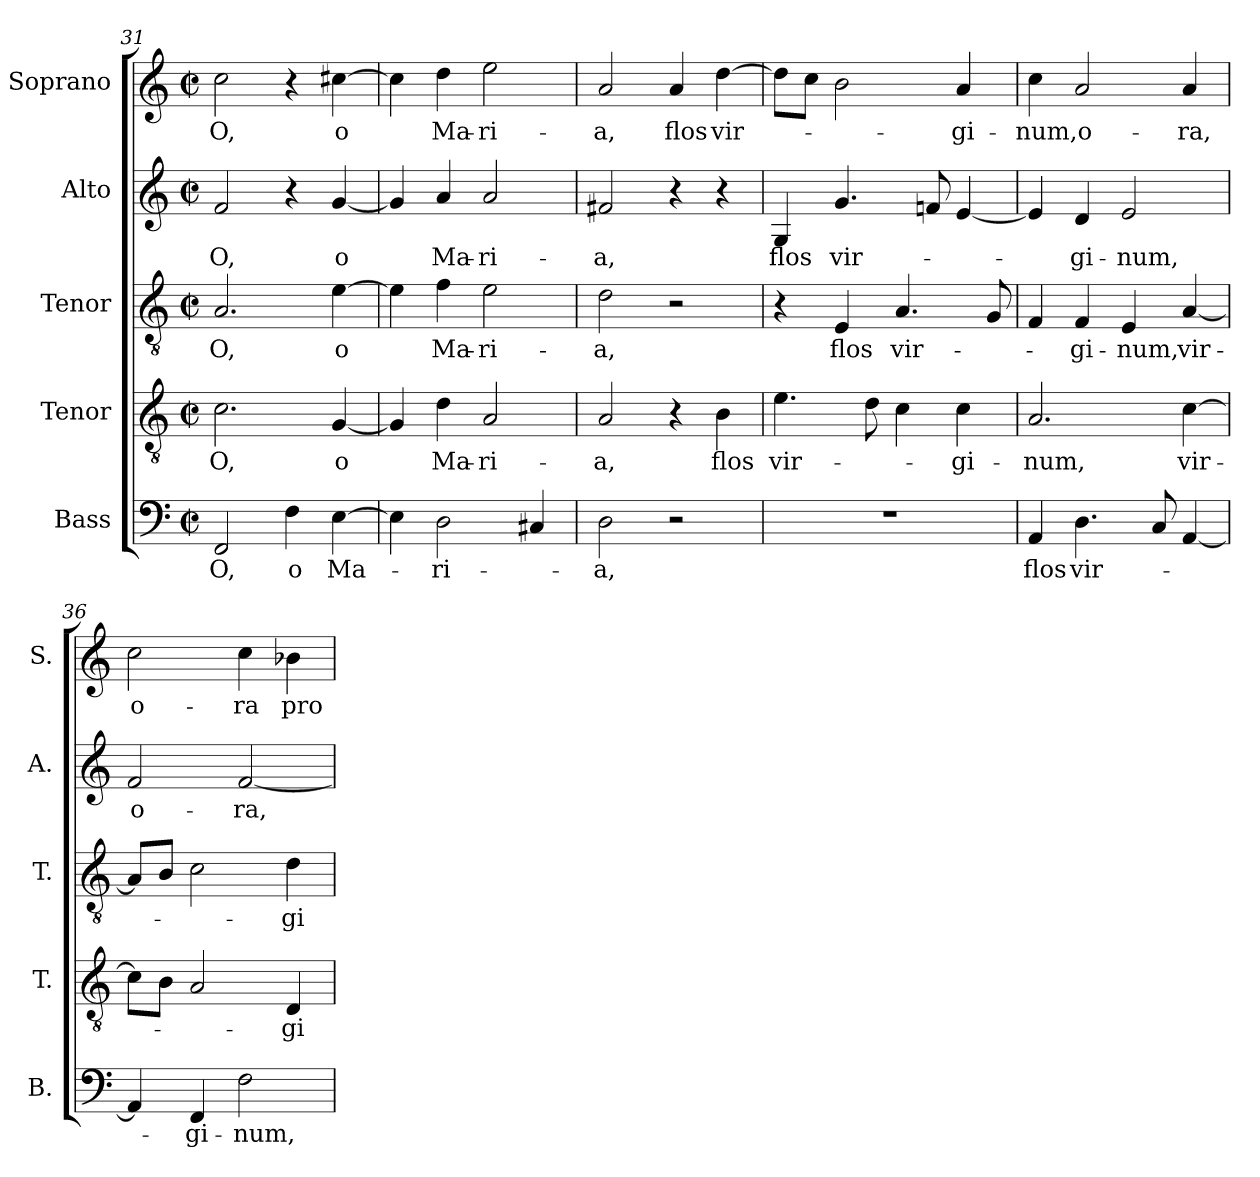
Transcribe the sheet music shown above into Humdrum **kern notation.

**kern	**text	**kern	**text	**kern	**text	**kern	**text	**kern	**text
*part5	*part5	*part4	*part4	*part3	*part3	*part2	*part2	*part1	*part1
*staff5	*staff5	*staff4	*staff4	*staff3	*staff3	*staff2	*staff2	*staff1	*staff1
*I"Bass	*	*I"Tenor	*	*I"Tenor	*	*I"Alto	*	*I"Soprano	*
*I'B.	*	*I'T.	*	*I'T.	*	*I'A.	*	*I'S.	*
*clefF4	*	*clefGv2	*	*clefGv2	*	*clefG2	*	*clefG2	*
*	*	*ITrd7c12	*	*ITrd7c12	*	*	*	*	*
*k[]	*	*k[]	*	*k[]	*	*k[]	*	*k[]	*
*C:	*	*C:	*	*C:	*	*C:	*	*C:	*
*M2/2	*	*M2/2	*	*M2/2	*	*M2/2	*	*M2/2	*
*met(c|)	*	*met(c|)	*	*met(c|)	*	*met(c|)	*	*met(c|)	*
=31	=31	=31	=31	=31	=31	=31	=31	=31	=31
!	!LO:LY:b:color=#000000	!	!	!	!	!	!	!	!
!	!	!	!LO:LY:b:color=#000000	!	!	!	!	!	!
!	!	!	!	!	!LO:LY:b:color=#000000	!	!	!	!
!	!	!	!	!	!	!	!LO:LY:b:color=#000000	!	!
!	!	!	!	!	!	!	!	!	!LO:LY:b:color=#000000
2FFi/	O,	2.Ci\	O,	2.AAi/	O,	2fi/	O,	2cci\	O,
!	!LO:LY:b:color=#000000	!	!	!	!	!	!	!	!
4Fi\	o	.	.	.	.	4r	.	4r	.
!	!LO:LY:b:color=#000000	!	!	!	!	!	!	!	!
!	!	!	!LO:LY:b:color=#000000	!	!	!	!	!	!
!	!	!	!	!	!LO:LY:b:color=#000000	!	!	!	!
!	!	!	!	!	!	!	!LO:LY:b:color=#000000	!	!
!	!	!	!	!	!	!	!	!	!LO:LY:b:color=#000000
[4Ei\	Ma-	[4GGi/	o	[4Ei\	o	[4gi/	o	[4cc#Xi\	o
=32	=32	=32	=32	=32	=32	=32	=32	=32	=32
4Ei\]	.	4GGi/]	.	4Ei\]	.	4gi/]	.	4cc#i\]	.
!	!LO:LY:b:color=#000000	!	!	!	!	!	!	!	!
!	!	!	!LO:LY:b:color=#000000	!	!	!	!	!	!
!	!	!	!	!	!LO:LY:b:color=#000000	!	!	!	!
!	!	!	!	!	!	!	!LO:LY:b:color=#000000	!	!
!	!	!	!	!	!	!	!	!	!LO:LY:b:color=#000000
2Di\	-ri-	4Di\	Ma-	4Fi\	Ma-	4ai/	Ma-	4ddi\	Ma-
!	!	!	!LO:LY:b:color=#000000	!	!	!	!	!	!
!	!	!	!	!	!LO:LY:b:color=#000000	!	!	!	!
!	!	!	!	!	!	!	!LO:LY:b:color=#000000	!	!
!	!	!	!	!	!	!	!	!	!LO:LY:b:color=#000000
.	.	2AAi/	-ri-	2Ei\	-ri-	2ai/	-ri-	2eei\	-ri-
4C#Xi/	.	.	.	.	.	.	.	.	.
!!LO:PB:g=z
=33	=33	=33	=33	=33	=33	=33	=33	=33	=33
!	!LO:LY:b:color=#000000	!	!	!	!	!	!	!	!
!	!	!	!LO:LY:b:color=#000000	!	!	!	!	!	!
!	!	!	!	!	!LO:LY:b:color=#000000	!	!	!	!
!	!	!	!	!	!	!	!LO:LY:b:color=#000000	!	!
!	!	!	!	!	!	!	!	!	!LO:LY:b:color=#000000
2Di\	-a,	2AAi/	-a,	2Di\	-a,	2f#Xi/	-a,	2ai/	-a,
!	!	!	!	!	!	!	!	!	!LO:LY:b:color=#000000
2r	.	4r	.	2r	.	4r	.	4ai/	flos
!	!	!	!LO:LY:b:color=#000000	!	!	!	!	!	!
!	!	!	!	!	!	!	!	!	!LO:LY:b:color=#000000
.	.	4BBi\	flos	.	.	4r	.	[4ddi\	vir-
=34	=34	=34	=34	=34	=34	=34	=34	=34	=34
!	!	!	!LO:LY:b:color=#000000	!	!	!	!	!	!
!	!	!	!	!	!	!	!LO:LY:b:color=#000000	!	!
1r	.	4.Ei\	vir-	4r	.	4Gi/	flos	8ddi\L]	.
.	.	.	.	.	.	.	.	8cci\J	.
!	!	!	!	!	!LO:LY:b:color=#000000	!	!	!	!
!	!	!	!	!	!	!	!LO:LY:b:color=#000000	!	!
.	.	.	.	4EEi/	flos	4.gi/	vir-	2bi\	.
.	.	8Di\	.	.	.	.	.	.	.
!	!	!	!	!	!LO:LY:b:color=#000000	!	!	!	!
.	.	4Ci\	.	4.AAi/	vir-	.	.	.	.
.	.	.	.	.	.	8fni/	.	.	.
!	!	!	!LO:LY:b:color=#000000	!	!	!	!	!	!
!	!	!	!	!	!	!	!	!	!LO:LY:b:color=#000000
.	.	4Ci\	-gi-	.	.	[4ei/	.	4ai/	-gi-
.	.	.	.	8GGi/	.	.	.	.	.
=35	=35	=35	=35	=35	=35	=35	=35	=35	=35
!	!LO:LY:b:color=#000000	!	!	!	!	!	!	!	!
!	!	!	!LO:LY:b:color=#000000	!	!	!	!	!	!
!	!	!	!	!	!	!	!	!	!LO:LY:b:color=#000000
4AAi/	flos	2.AAi/	-num,	4FFi/	.	4ei/]	.	4cci\	-num,
!	!LO:LY:b:color=#000000	!	!	!	!	!	!	!	!
!	!	!	!	!	!LO:LY:b:color=#000000	!	!	!	!
!	!	!	!	!	!	!	!LO:LY:b:color=#000000	!	!
!	!	!	!	!	!	!	!	!	!LO:LY:b:color=#000000
4.Di\	vir-	.	.	4FFi/	-gi-	4di/	-gi-	2ai/	o-
!	!	!	!	!	!LO:LY:b:color=#000000	!	!	!	!
!	!	!	!	!	!	!	!LO:LY:b:color=#000000	!	!
.	.	.	.	4EEi/	-num,	2ei/	-num,	.	.
8Ci/	.	.	.	.	.	.	.	.	.
!	!	!	!LO:LY:b:color=#000000	!	!	!	!	!	!
!	!	!	!	!	!LO:LY:b:color=#000000	!	!	!	!
!	!	!	!	!	!	!	!	!	!LO:LY:b:color=#000000
[4AAi/	.	[4Ci\	vir-	[4AAi/	vir-	.	.	4ai/	-ra,
=36	=36	=36	=36	=36	=36	=36	=36	=36	=36
!	!	!	!	!	!	!	!LO:LY:b:color=#000000	!	!
!	!	!	!	!	!	!	!	!	!LO:LY:b:color=#000000
4AAi/]	.	8Ci\L]	.	8AAi/L]	.	2fi/	o-	2cci\	o-
.	.	8BBi\J	.	8BBi/J	.	.	.	.	.
!	!LO:LY:b:color=#000000	!	!	!	!	!	!	!	!
4FFi/	-gi-	2AAi/	.	2Ci\	.	.	.	.	.
!	!LO:LY:b:color=#000000	!	!	!	!	!	!	!	!
!	!	!	!	!	!	!	!LO:LY:b:color=#000000	!	!
!	!	!	!	!	!	!	!	!	!LO:LY:b:color=#000000
2Fi\	-num,	.	.	.	.	[2fi/	-ra,	4cci\	-ra
!	!	!	!LO:LY:b:color=#000000	!	!	!	!	!	!
!	!	!	!	!	!LO:LY:b:color=#000000	!	!	!	!
!	!	!	!	!	!	!	!	!	!LO:LY:b:color=#000000
.	.	4DDi/	-gi-	4Di\	-gi-	.	.	4b-Xi\	pro
=	=	=	=	=	=	=	=	=	=
*-	*-	*-	*-	*-	*-	*-	*-	*-	*-
